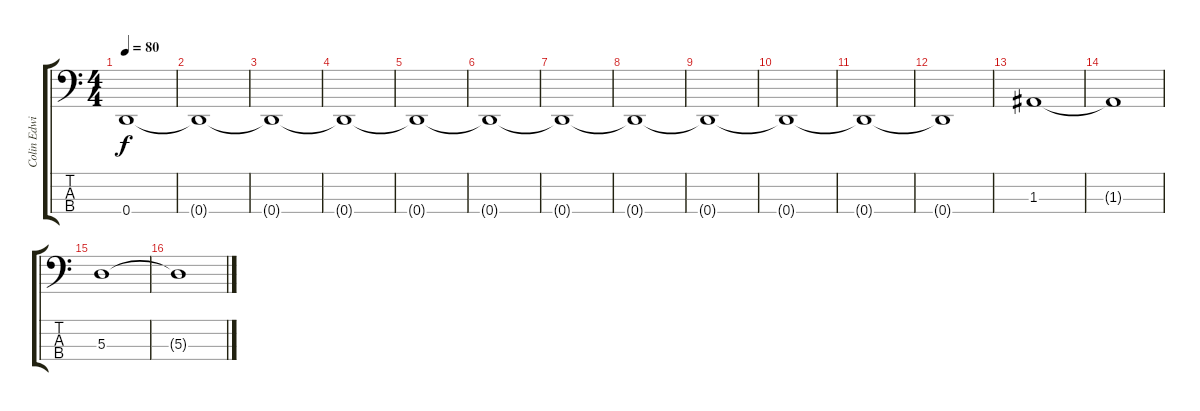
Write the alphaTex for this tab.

\track ("Colin Edwin (Bass)" "Colin Edwi") {instrument electricbassfinger}
\staff {score tabs}
\tuning (G2 D2 A1 D1) {hide}
\ts (4 4)
\tempo 80
\clef f4
\ks c
0.4.1{dy f} |
0.4{t}.1 |
0.4{t}.1 |
0.4{t}.1 |
0.4{t}.1 |
0.4{t}.1 |
0.4{t}.1 |
0.4{t}.1 |
0.4{t}.1 |
0.4{t}.1 |
0.4{t}.1 |
0.4{t}.1 |
1.3.1 |
1.3{t}.1 |
5.3.1 |
5.3{t}.1
